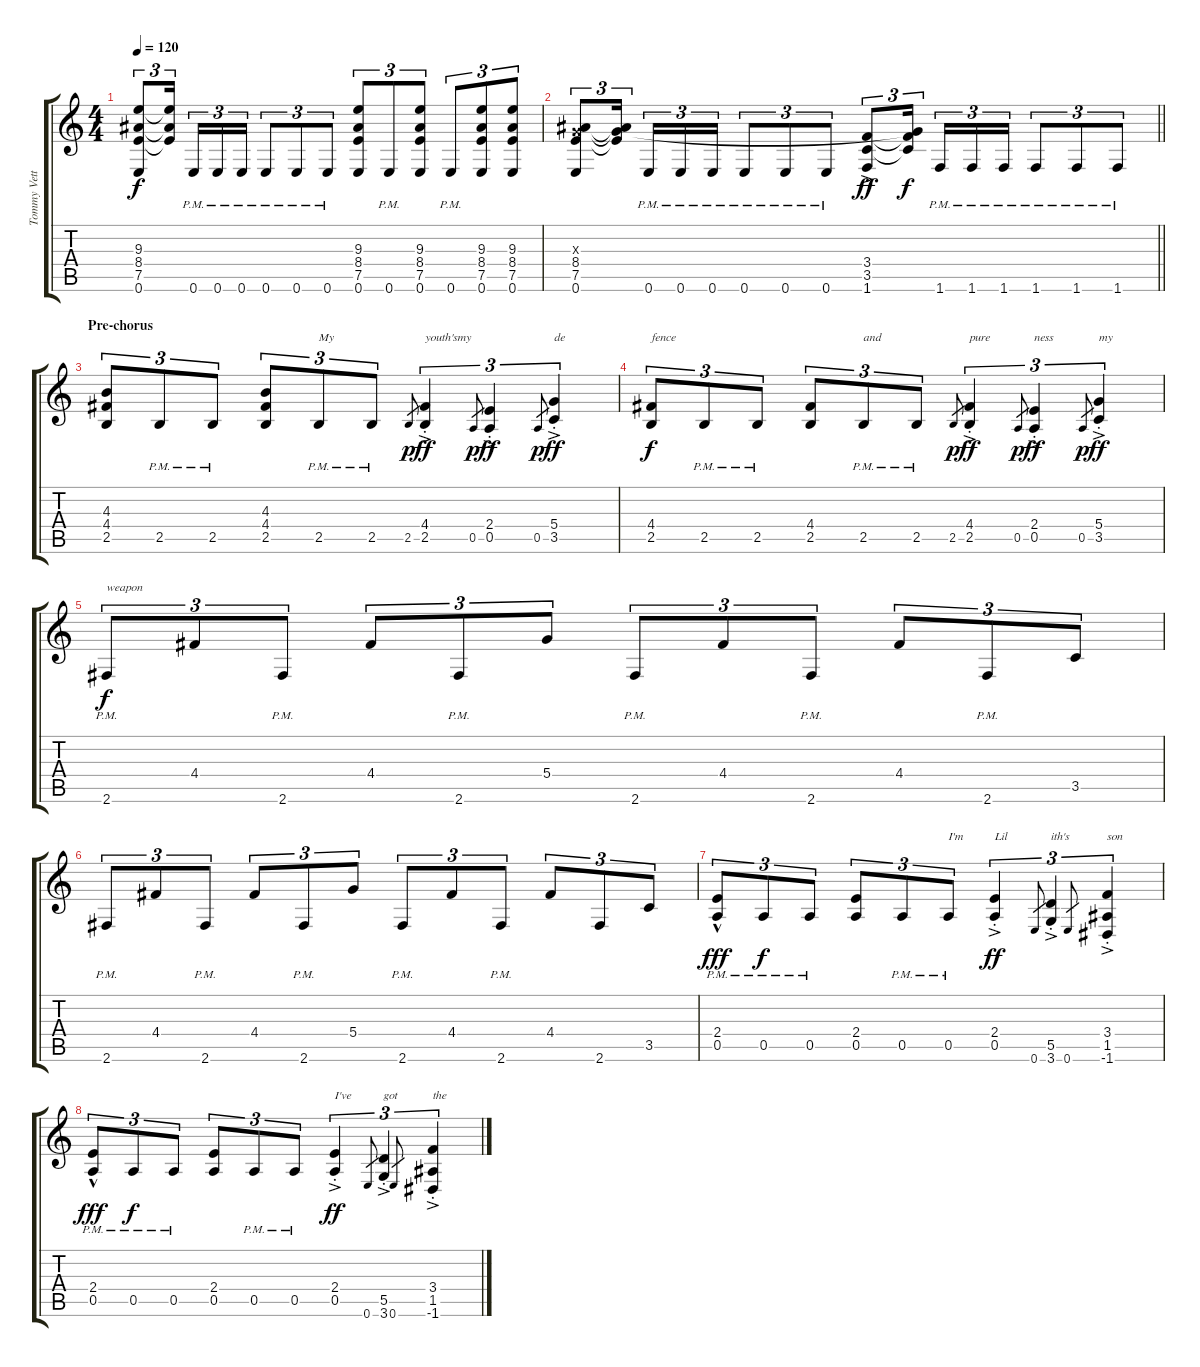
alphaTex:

\track ("Tommy Vetterli" "Tommy Vett") {instrument distortionguitar}
\staff {score tabs}
\tuning (E4 B3 G3 D3 A2 E2) {hide}
\ts (4 4)
\tempo 120
\clef g2
\ks c
(9.3 8.4 7.5 0.6).8{tu (3 2) dy f} (9.3{t} 8.4{t} 7.5{t}).16{tu (3 2) beam splitsecondary} 0.6{pm}.16{tu (3 2)} 0.6{pm}.16{tu (3 2)} 0.6{pm}.16{tu (3 2)} 0.6{pm}.8{tu (3 2)} 0.6{pm}.8{tu (3 2)} 0.6{pm}.8{tu (3 2)} (9.3 8.4 7.5 0.6).8{tu (3 2)} 0.6{pm}.8{tu (3 2)} (9.3 8.4 7.5 0.6).8{tu (3 2)} 0.6{pm}.8{tu (3 2)} (9.3 8.4 7.5 0.6).8{tu (3 2)} (9.3 8.4 7.5 0.6).8{tu (3 2)} |
\barLineRight lightlight
(0.3{x} 8.4 7.5 0.6).8{tu (3 2)} (0.3{t} 8.4{t} 7.5{t}).16{tu (3 2) beam splitsecondary} 0.6{pm}.16{tu (3 2)} 0.6{pm}.16{tu (3 2)} 0.6{pm}.16{tu (3 2)} 0.6{pm}.8{tu (3 2)} 0.6{pm}.8{tu (3 2)} 0.6{pm}.8{tu (3 2)} (3.4 3.5 1.6{ac}).8{tu (3 2) dy ff} (0.3{t} 3.4{t} 3.5{t}).16{tu (3 2) dy f beam splitsecondary} 1.6{pm}.16{tu (3 2)} 1.6{pm}.16{tu (3 2)} 1.6{pm}.16{tu (3 2)} 1.6{pm}.8{tu (3 2)} 1.6{pm}.8{tu (3 2)} 1.6{pm}.8{tu (3 2)} |
\section ("" "Pre-chorus")
(4.3 4.4 2.5).8{tu (3 2)} 2.5{pm}.8{tu (3 2)} 2.5{pm}.8{tu (3 2)} (4.3 4.4 2.5).8{tu (3 2)} 2.5{pm}.8{tu (3 2) txt "My"} 2.5{pm}.8{tu (3 2)} 2.5.8{gr dy p} (4.4{ac st} 2.5{ac st}).4{tu (3 2) txt "youth'smy" dy ff} 0.5.8{gr dy p} (2.4{ac st} 0.5{ac st}).4{tu (3 2) dy ff} 0.5.8{gr dy p} (5.4{ac st} 3.5{ac st}).4{tu (3 2) txt "de" dy ff} |
(4.4 2.5).8{tu (3 2) txt "fence" dy f} 2.5{pm}.8{tu (3 2)} 2.5{pm}.8{tu (3 2)} (4.4 2.5).8{tu (3 2)} 2.5{pm}.8{tu (3 2) txt "and"} 2.5{pm}.8{tu (3 2)} 2.5.8{gr dy p} (4.4{ac st} 2.5{ac st}).4{tu (3 2) txt "pure" dy ff} 0.5.8{gr dy p} (2.4{ac st} 0.5{ac st}).4{tu (3 2) txt "ness" dy ff} 0.5.8{gr dy p} (5.4{ac st} 3.5{ac st}).4{tu (3 2) txt "my" dy ff} |
2.6{pm}.8{tu (3 2) txt "weapon" dy f} 4.4.8{tu (3 2)} 2.6{pm}.8{tu (3 2)} 4.4.8{tu (3 2)} 2.6{pm}.8{tu (3 2)} 5.4.8{tu (3 2)} 2.6{pm}.8{tu (3 2)} 4.4.8{tu (3 2)} 2.6{pm}.8{tu (3 2)} 4.4.8{tu (3 2)} 2.6{pm}.8{tu (3 2)} 3.5.8{tu (3 2)} |
2.6{pm}.8{tu (3 2)} 4.4.8{tu (3 2)} 2.6{pm}.8{tu (3 2)} 4.4.8{tu (3 2)} 2.6{pm}.8{tu (3 2)} 5.4.8{tu (3 2)} 2.6{pm}.8{tu (3 2)} 4.4.8{tu (3 2)} 2.6{pm}.8{tu (3 2)} 4.4.8{tu (3 2)} 2.6.8{tu (3 2)} 3.5.8{tu (3 2)} |
(2.4 0.5{hac pm}).8{tu (3 2) dy fff} 0.5{pm}.8{tu (3 2) dy f} 0.5{pm}.8{tu (3 2)} (2.4 0.5).8{tu (3 2)} 0.5{pm}.8{tu (3 2)} 0.5{pm}.8{tu (3 2) txt "I'm"} (2.4{ac st} 0.5{ac st}).4{tu (3 2) txt "Lil" dy ff} 0.6.8{gr} (5.5{ac st} 3.6{ac}).4{tu (3 2) txt "ith's"} 0.6.8{gr} (3.4{ac st} 1.5{ac st} -1.6).4{tu (3 2) txt "son"} |
(2.4 0.5{hac pm}).8{tu (3 2) dy fff} 0.5{pm}.8{tu (3 2) dy f} 0.5{pm}.8{tu (3 2)} (2.4 0.5).8{tu (3 2)} 0.5{pm}.8{tu (3 2)} 0.5{pm}.8{tu (3 2)} (2.4{ac st} 0.5{ac st}).4{tu (3 2) txt "I've" dy ff} 0.6.8{gr} (5.5{ac st} 3.6{ac}).4{tu (3 2) txt "got"} 0.6.8{gr} (3.4{ac st} 1.5{ac st} -1.6).4{tu (3 2) txt "the"}
